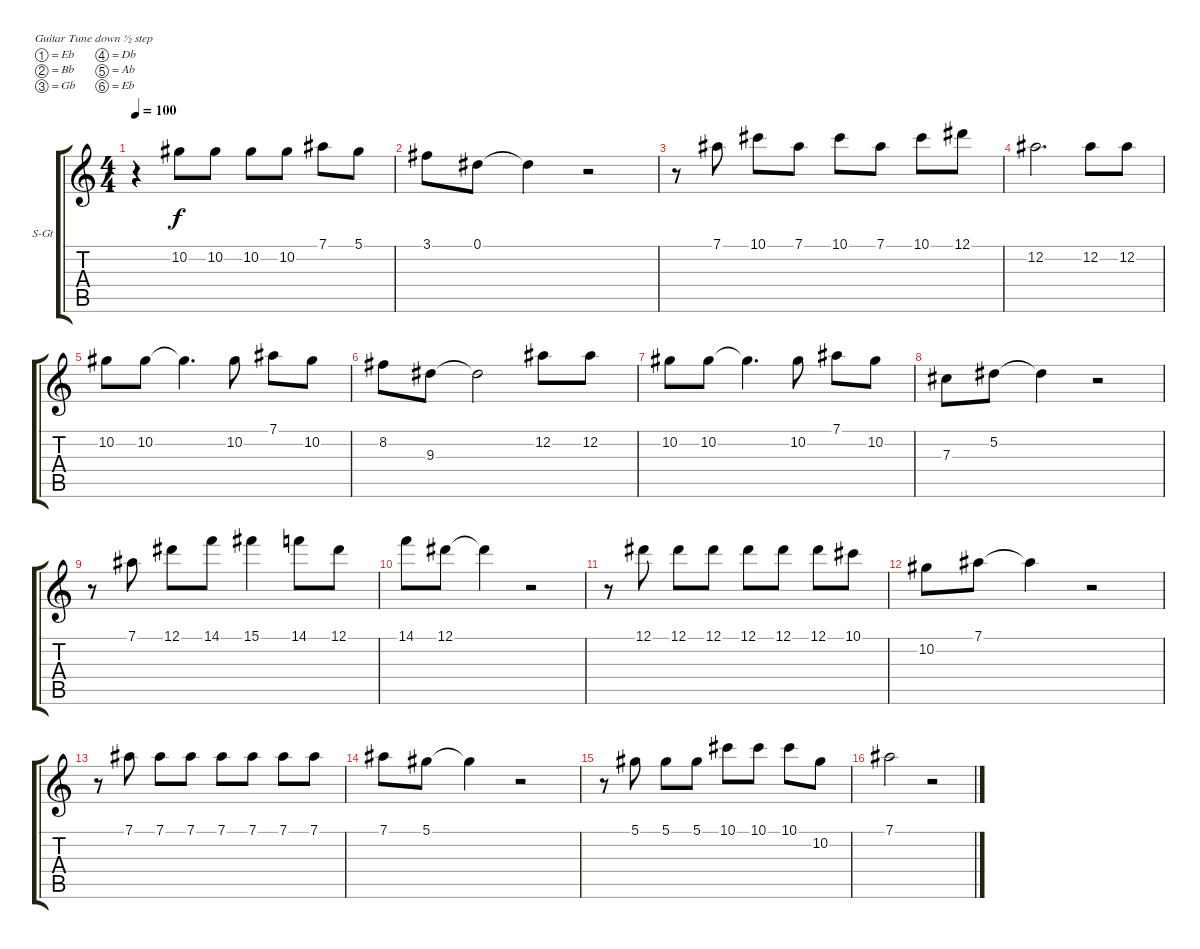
\bracketExtendMode groupsimilarinstruments
\firstSystemTrackNameOrientation horizontal
\otherSystemsTrackNameOrientation horizontal
\track ("³ª" "S-Gt") {instrument acousticguitarsteel}
\staff {score tabs}
\tuning (Eb4 Bb3 Gb3 Db3 Ab2 Eb2)
\ts (4 4)
\tempo 100
\clef g2
\ks c
r.4{dy f} 10.2.8 10.2.8 10.2.8 10.2.8 7.1.8 5.1.8 |
3.1.8 0.1.8 0.1{t}.4 r.2 |
r.8 7.1.8 10.1.8 7.1.8 10.1.8 7.1.8 10.1.8 12.1.8 |
12.2.2{d} 12.2.8 12.2.8 |
10.2.8 10.2.8 10.2{t}.4{d} 10.2.8 7.1.8 10.2.8 |
8.2.8 9.3.8 9.3{t}.2 12.2.8 12.2.8 |
10.2.8 10.2.8 10.2{t}.4{d} 10.2.8 7.1.8 10.2.8 |
7.3.8 5.2.8 5.2{t}.4 r.2 |
r.8 7.1.8 12.1.8 14.1.8 15.1.4 14.1.8 12.1.8 |
14.1.8 12.1.8 12.1{t}.4 r.2 |
r.8 12.1.8 12.1.8 12.1.8 12.1.8 12.1.8 12.1.8 10.1.8 |
10.2.8 7.1.8 7.1{t}.4 r.2 |
r.8 7.1.8 7.1.8 7.1.8 7.1.8 7.1.8 7.1.8 7.1.8 |
7.1.8 5.1.8 5.1{t}.4 r.2 |
r.8 5.1.8 5.1.8 5.1.8 10.1.8 10.1.8 10.1.8 10.2.8 |
7.1.2 r.2
